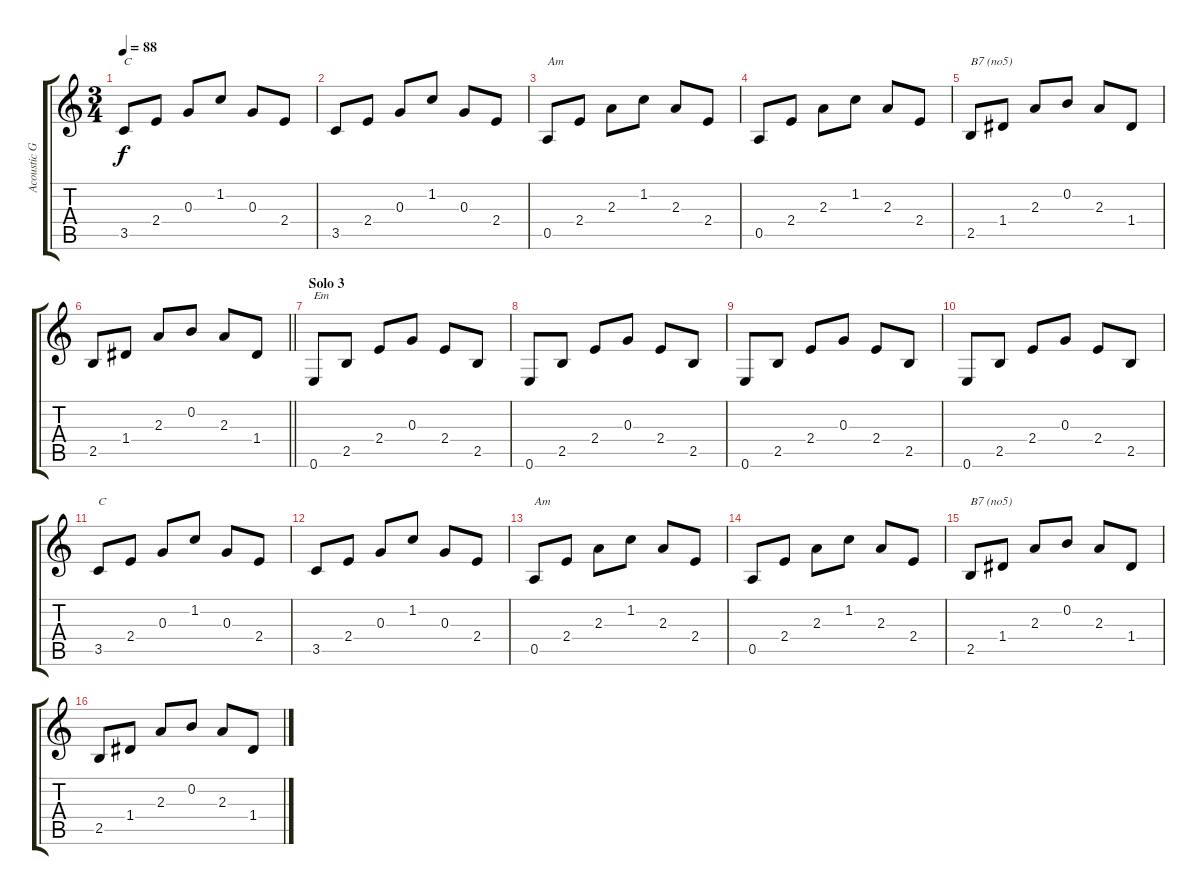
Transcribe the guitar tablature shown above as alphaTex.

\track ("Acoustic Guitar" "Acoustic G") {instrument acousticguitarnylon}
\staff {score tabs}
\tuning (E4 B3 G3 D3 A2 E2) {hide}
\ts (3 4)
\tempo 88
\clef g2
\ks c
3.5.8{txt "C" dy f} 2.4.8 0.3.8 1.2.8 0.3.8 2.4.8 |
3.5.8 2.4.8 0.3.8 1.2.8 0.3.8 2.4.8 |
0.5.8{txt "Am"} 2.4.8 2.3.8 1.2.8 2.3.8 2.4.8 |
0.5.8 2.4.8 2.3.8 1.2.8 2.3.8 2.4.8 |
2.5.8{txt "B7 (no5)"} 1.4.8 2.3.8 0.2.8 2.3.8 1.4.8 |
\barLineRight lightlight
2.5.8 1.4.8 2.3.8 0.2.8 2.3.8 1.4.8 |
\section ("" "Solo 3")
0.6.8{txt "Em"} 2.5.8 2.4.8 0.3.8 2.4.8 2.5.8 |
0.6.8 2.5.8 2.4.8 0.3.8 2.4.8 2.5.8 |
0.6.8 2.5.8 2.4.8 0.3.8 2.4.8 2.5.8 |
0.6.8 2.5.8 2.4.8 0.3.8 2.4.8 2.5.8 |
3.5.8{txt "C"} 2.4.8 0.3.8 1.2.8 0.3.8 2.4.8 |
3.5.8 2.4.8 0.3.8 1.2.8 0.3.8 2.4.8 |
0.5.8{txt "Am"} 2.4.8 2.3.8 1.2.8 2.3.8 2.4.8 |
0.5.8 2.4.8 2.3.8 1.2.8 2.3.8 2.4.8 |
2.5.8{txt "B7 (no5)"} 1.4.8 2.3.8 0.2.8 2.3.8 1.4.8 |
2.5.8 1.4.8 2.3.8 0.2.8 2.3.8 1.4.8
